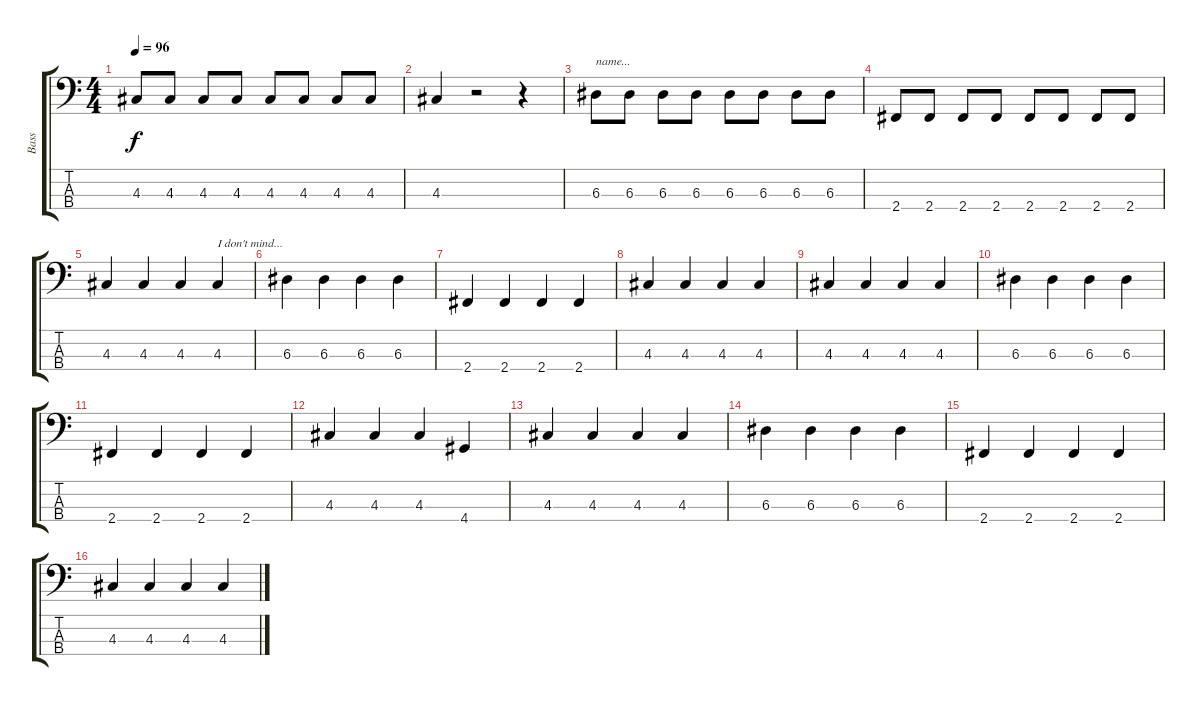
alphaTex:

\track ("Bass" "Bass") {instrument electricbasspick}
\staff {score tabs}
\tuning (G2 D2 A1 E1) {hide}
\ts (4 4)
\tempo 96
\clef f4
\ks c
4.3.8{dy f} 4.3.8 4.3.8 4.3.8 4.3.8 4.3.8 4.3.8 4.3.8 |
4.3.4 r.2 r.4 |
6.3.8{txt "name..."} 6.3.8 6.3.8 6.3.8 6.3.8 6.3.8 6.3.8 6.3.8 |
2.4.8 2.4.8 2.4.8 2.4.8 2.4.8 2.4.8 2.4.8 2.4.8 |
4.3.4 4.3.4 4.3.4 4.3.4{txt "I don't mind..."} |
6.3.4 6.3.4 6.3.4 6.3.4 |
2.4.4 2.4.4 2.4.4 2.4.4 |
4.3.4 4.3.4 4.3.4 4.3.4 |
4.3.4 4.3.4 4.3.4 4.3.4 |
6.3.4 6.3.4 6.3.4 6.3.4 |
2.4.4 2.4.4 2.4.4 2.4.4 |
4.3.4 4.3.4 4.3.4 4.4.4 |
4.3.4 4.3.4 4.3.4 4.3.4 |
6.3.4 6.3.4 6.3.4 6.3.4 |
2.4.4 2.4.4 2.4.4 2.4.4 |
4.3.4 4.3.4 4.3.4 4.3.4
